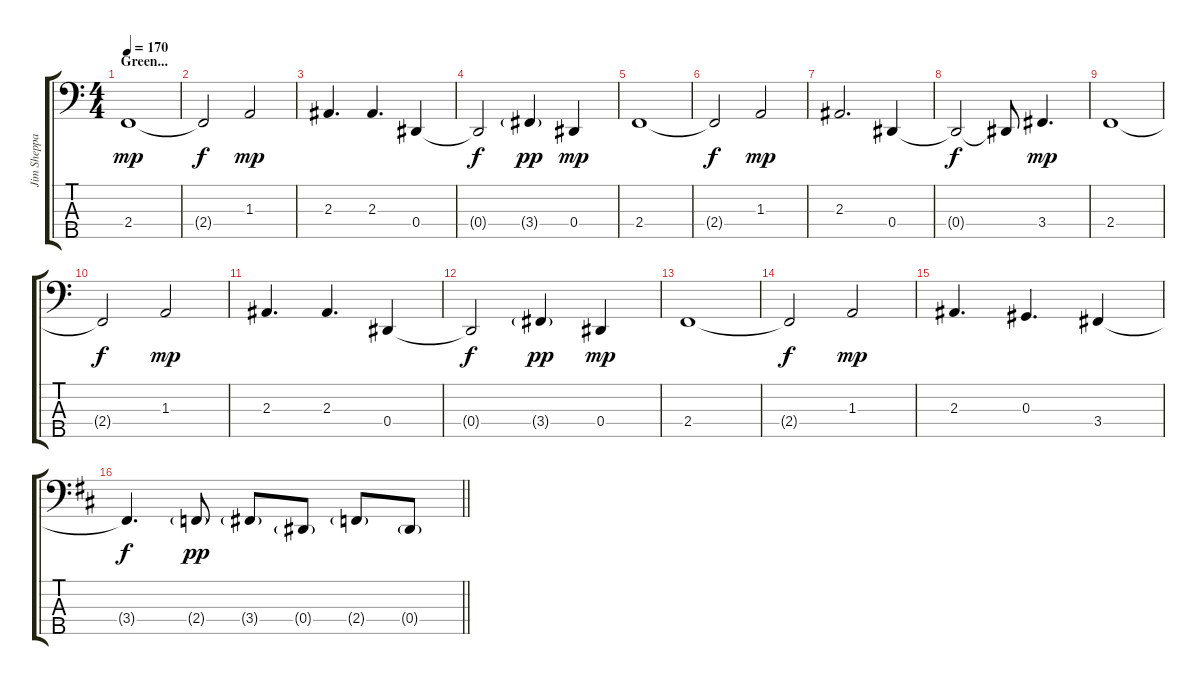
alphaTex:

\track ("Jim Sheppard" "Jim Sheppa") {instrument electricbasspick}
\staff {score tabs}
\tuning (Gb2 Db2 Ab1 Eb1 Bb0) {hide}
\ts (4 4)
\section ("" "Green...")
\tempo 170
\clef f4
\ks c
2.4.1{dy mp} |
2.4{t}.2{dy f} 1.3.2{dy mp} |
2.3.4{d} 2.3.4{d} 0.4.4 |
0.4{t}.2{dy f} 3.4{g}.4{dy pp} 0.4.4{dy mp} |
2.4.1 |
2.4{t}.2{dy f} 1.3.2{dy mp} |
2.3.2{d} 0.4.4 |
0.4{t}.2{dy f} 0.4{t}.8 3.4.4{d dy mp} |
2.4.1 |
2.4{t}.2{dy f} 1.3.2{dy mp} |
2.3.4{d} 2.3.4{d} 0.4.4 |
0.4{t}.2{dy f} 3.4{g}.4{dy pp} 0.4.4{dy mp} |
2.4.1 |
2.4{t}.2{dy f} 1.3.2{dy mp} |
2.3.4{d} 0.3.4{d} 3.4.4 |
\barLineRight lightlight
\ks d
3.4{t}.4{d dy f} 2.4{g}.8{dy pp} 3.4{g}.8 0.4{g}.8 2.4{g}.8 0.4{g}.8
